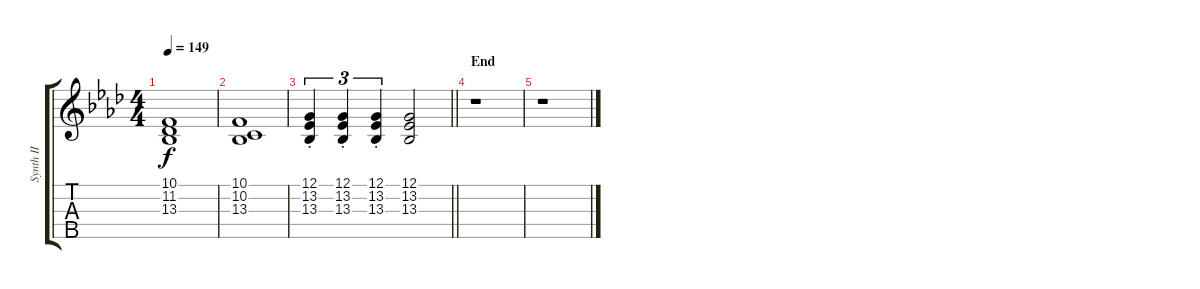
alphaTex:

\track ("Synth II" "Synth II") {instrument pad2warm}
\staff {score tabs}
\tuning (G3 D3 A2 E2 B1) {hide}
\ts (4 4)
\tempo 149
\clef g2
\ks ab
(10.1{t} 11.2{t} 13.3{t}).1{dy f} |
(10.1 10.2 13.3).1 |
\barLineRight lightlight
(12.1{st} 13.2{st} 13.3{st}).4{tu (3 2)} (12.1{st} 13.2{st} 13.3{st}).4{tu (3 2)} (12.1{st} 13.2{st} 13.3{st}).4{tu (3 2)} (12.1 13.2 13.3).2 |
\section ("" "End")
r.1 |
r.1
